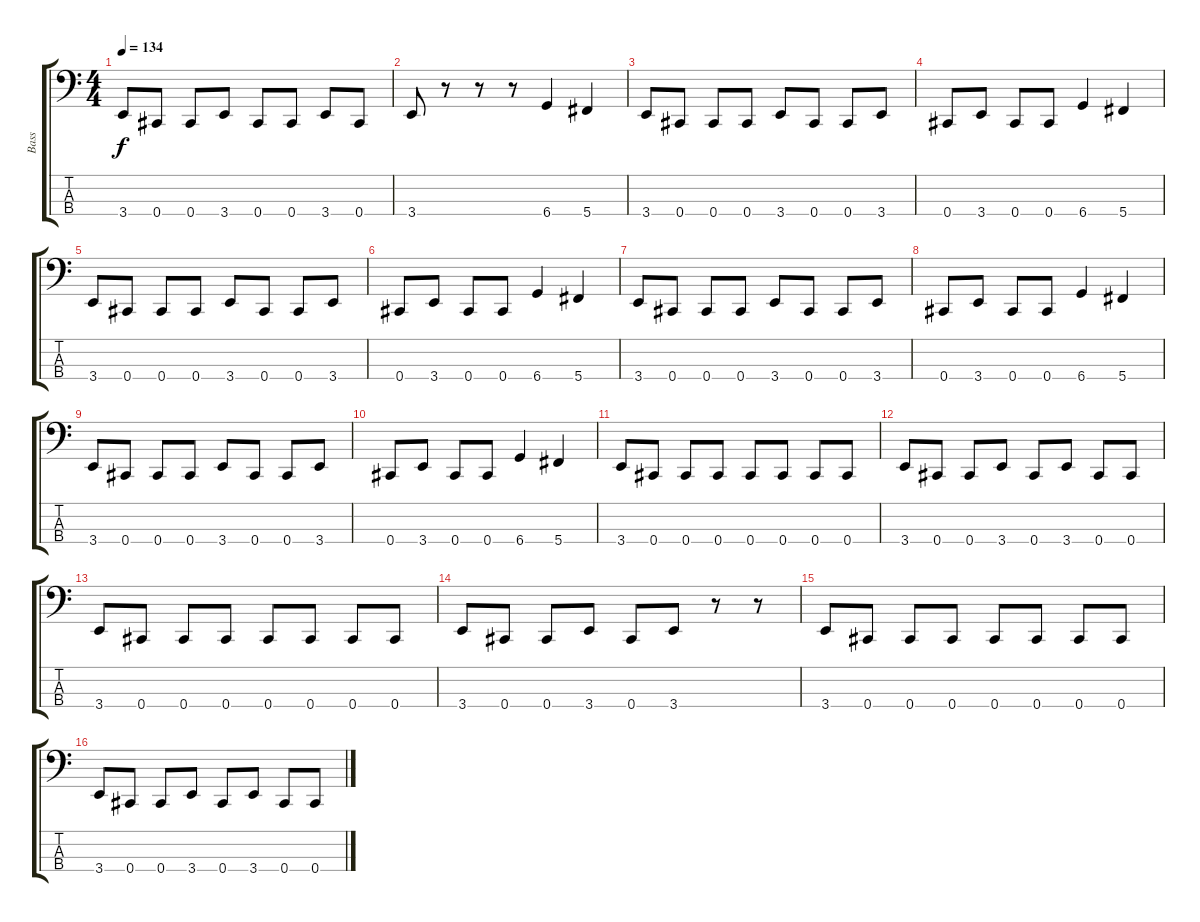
\track ("Bass" "Bass") {instrument electricbasspick}
\staff {score tabs}
\tuning (Gb2 Db2 Ab1 Db1) {hide}
\ts (4 4)
\tempo 134
\clef f4
\ks c
3.4.8{dy f instrument electricbasspick} 0.4.8 0.4.8 3.4.8 0.4.8 0.4.8 3.4.8 0.4.8 |
3.4.8 r.8 r.8 r.8 6.4.4 5.4.4 |
3.4.8 0.4.8 0.4.8 0.4.8 3.4.8 0.4.8 0.4.8 3.4.8 |
0.4.8 3.4.8 0.4.8 0.4.8 6.4.4 5.4.4 |
3.4.8 0.4.8 0.4.8 0.4.8 3.4.8 0.4.8 0.4.8 3.4.8 |
0.4.8 3.4.8 0.4.8 0.4.8 6.4.4 5.4.4 |
3.4.8 0.4.8 0.4.8 0.4.8 3.4.8 0.4.8 0.4.8 3.4.8 |
0.4.8 3.4.8 0.4.8 0.4.8 6.4.4 5.4.4 |
3.4.8 0.4.8 0.4.8 0.4.8 3.4.8 0.4.8 0.4.8 3.4.8 |
0.4.8 3.4.8 0.4.8 0.4.8 6.4.4 5.4.4 |
3.4.8 0.4.8 0.4.8 0.4.8 0.4.8 0.4.8 0.4.8 0.4.8 |
3.4.8 0.4.8 0.4.8 3.4.8 0.4.8 3.4.8 0.4.8 0.4.8 |
3.4.8 0.4.8 0.4.8 0.4.8 0.4.8 0.4.8 0.4.8 0.4.8 |
3.4.8 0.4.8 0.4.8 3.4.8 0.4.8 3.4.8 r.8 r.8 |
3.4.8 0.4.8 0.4.8 0.4.8 0.4.8 0.4.8 0.4.8 0.4.8 |
3.4.8 0.4.8 0.4.8 3.4.8 0.4.8 3.4.8 0.4.8 0.4.8
